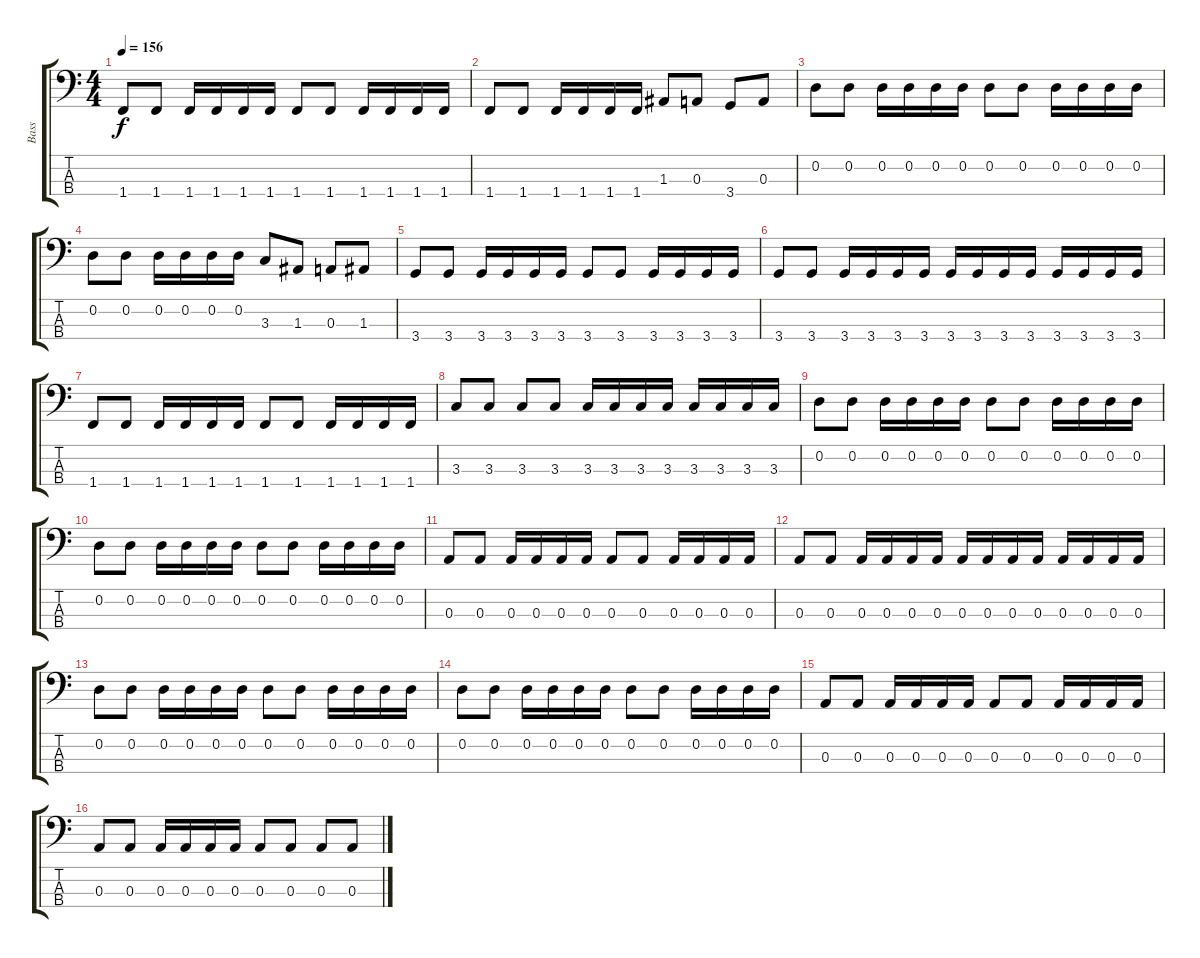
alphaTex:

\track ("Bass" "Bass") {instrument electricbassfinger}
\staff {score tabs}
\tuning (G2 D2 A1 E1) {hide}
\ts (4 4)
\tempo 156
\clef f4
\ks c
1.4.8{dy f} 1.4.8 1.4.16 1.4.16 1.4.16 1.4.16 1.4.8 1.4.8 1.4.16 1.4.16 1.4.16 1.4.16 |
1.4.8 1.4.8 1.4.16 1.4.16 1.4.16 1.4.16 1.3.8 0.3.8 3.4.8 0.3.8 |
0.2.8 0.2.8 0.2.16 0.2.16 0.2.16 0.2.16 0.2.8 0.2.8 0.2.16 0.2.16 0.2.16 0.2.16 |
0.2.8 0.2.8 0.2.16 0.2.16 0.2.16 0.2.16 3.3.8 1.3.8 0.3.8 1.3.8 |
3.4.8 3.4.8 3.4.16 3.4.16 3.4.16 3.4.16 3.4.8 3.4.8 3.4.16 3.4.16 3.4.16 3.4.16 |
3.4.8 3.4.8 3.4.16 3.4.16 3.4.16 3.4.16 3.4.16 3.4.16 3.4.16 3.4.16 3.4.16 3.4.16 3.4.16 3.4.16 |
1.4.8 1.4.8 1.4.16 1.4.16 1.4.16 1.4.16 1.4.8 1.4.8 1.4.16 1.4.16 1.4.16 1.4.16 |
3.3.8 3.3.8 3.3.8 3.3.8 3.3.16 3.3.16 3.3.16 3.3.16 3.3.16 3.3.16 3.3.16 3.3.16 |
\section ("" "")
0.2.8 0.2.8 0.2.16 0.2.16 0.2.16 0.2.16 0.2.8 0.2.8 0.2.16 0.2.16 0.2.16 0.2.16 |
0.2.8 0.2.8 0.2.16 0.2.16 0.2.16 0.2.16 0.2.8 0.2.8 0.2.16 0.2.16 0.2.16 0.2.16 |
0.3.8 0.3.8 0.3.16 0.3.16 0.3.16 0.3.16 0.3.8 0.3.8 0.3.16 0.3.16 0.3.16 0.3.16 |
0.3.8 0.3.8 0.3.16 0.3.16 0.3.16 0.3.16 0.3.16 0.3.16 0.3.16 0.3.16 0.3.16 0.3.16 0.3.16 0.3.16 |
0.2.8 0.2.8 0.2.16 0.2.16 0.2.16 0.2.16 0.2.8 0.2.8 0.2.16 0.2.16 0.2.16 0.2.16 |
0.2.8 0.2.8 0.2.16 0.2.16 0.2.16 0.2.16 0.2.8 0.2.8 0.2.16 0.2.16 0.2.16 0.2.16 |
0.3.8 0.3.8 0.3.16 0.3.16 0.3.16 0.3.16 0.3.8 0.3.8 0.3.16 0.3.16 0.3.16 0.3.16 |
0.3.8 0.3.8 0.3.16 0.3.16 0.3.16 0.3.16 0.3.8 0.3.8 0.3.8 0.3.8
